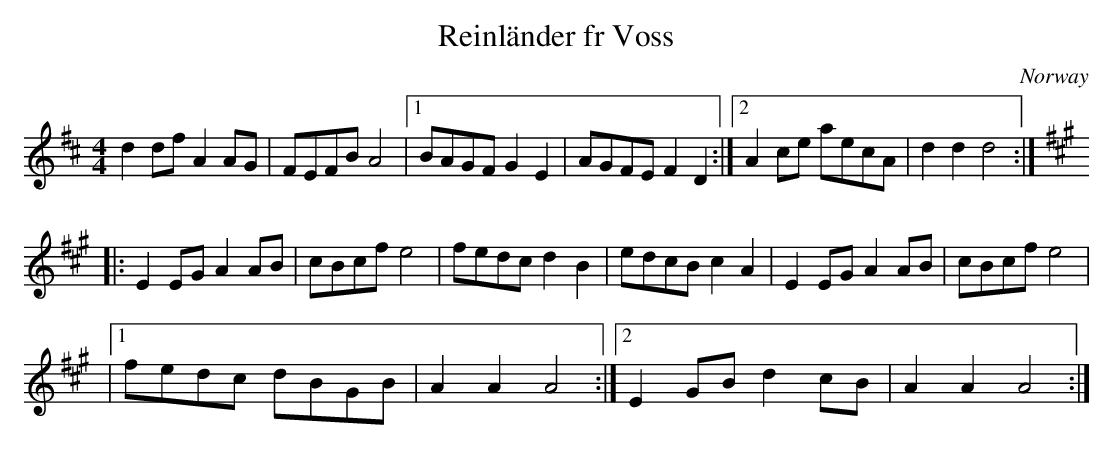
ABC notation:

X:1
T:Reinländer fr Voss
M:4/4
O:Norway
K:D major
d2df A2AG | FEFB A4 |1 BAGF G2E2 | AGFE F2D2 \
:|2 A2ce aecA | d2d2 d4 :|
|:\
K:A
|:E2EG A2AB | cBcf e4 | fedc d2B2 | edcB c2A2 |\
E2EG A2AB | cBcf e4 |
|1 fedc dBGB | A2A2 A4 \
:|2 E2GB d2cB | A2A2 A4 :|
